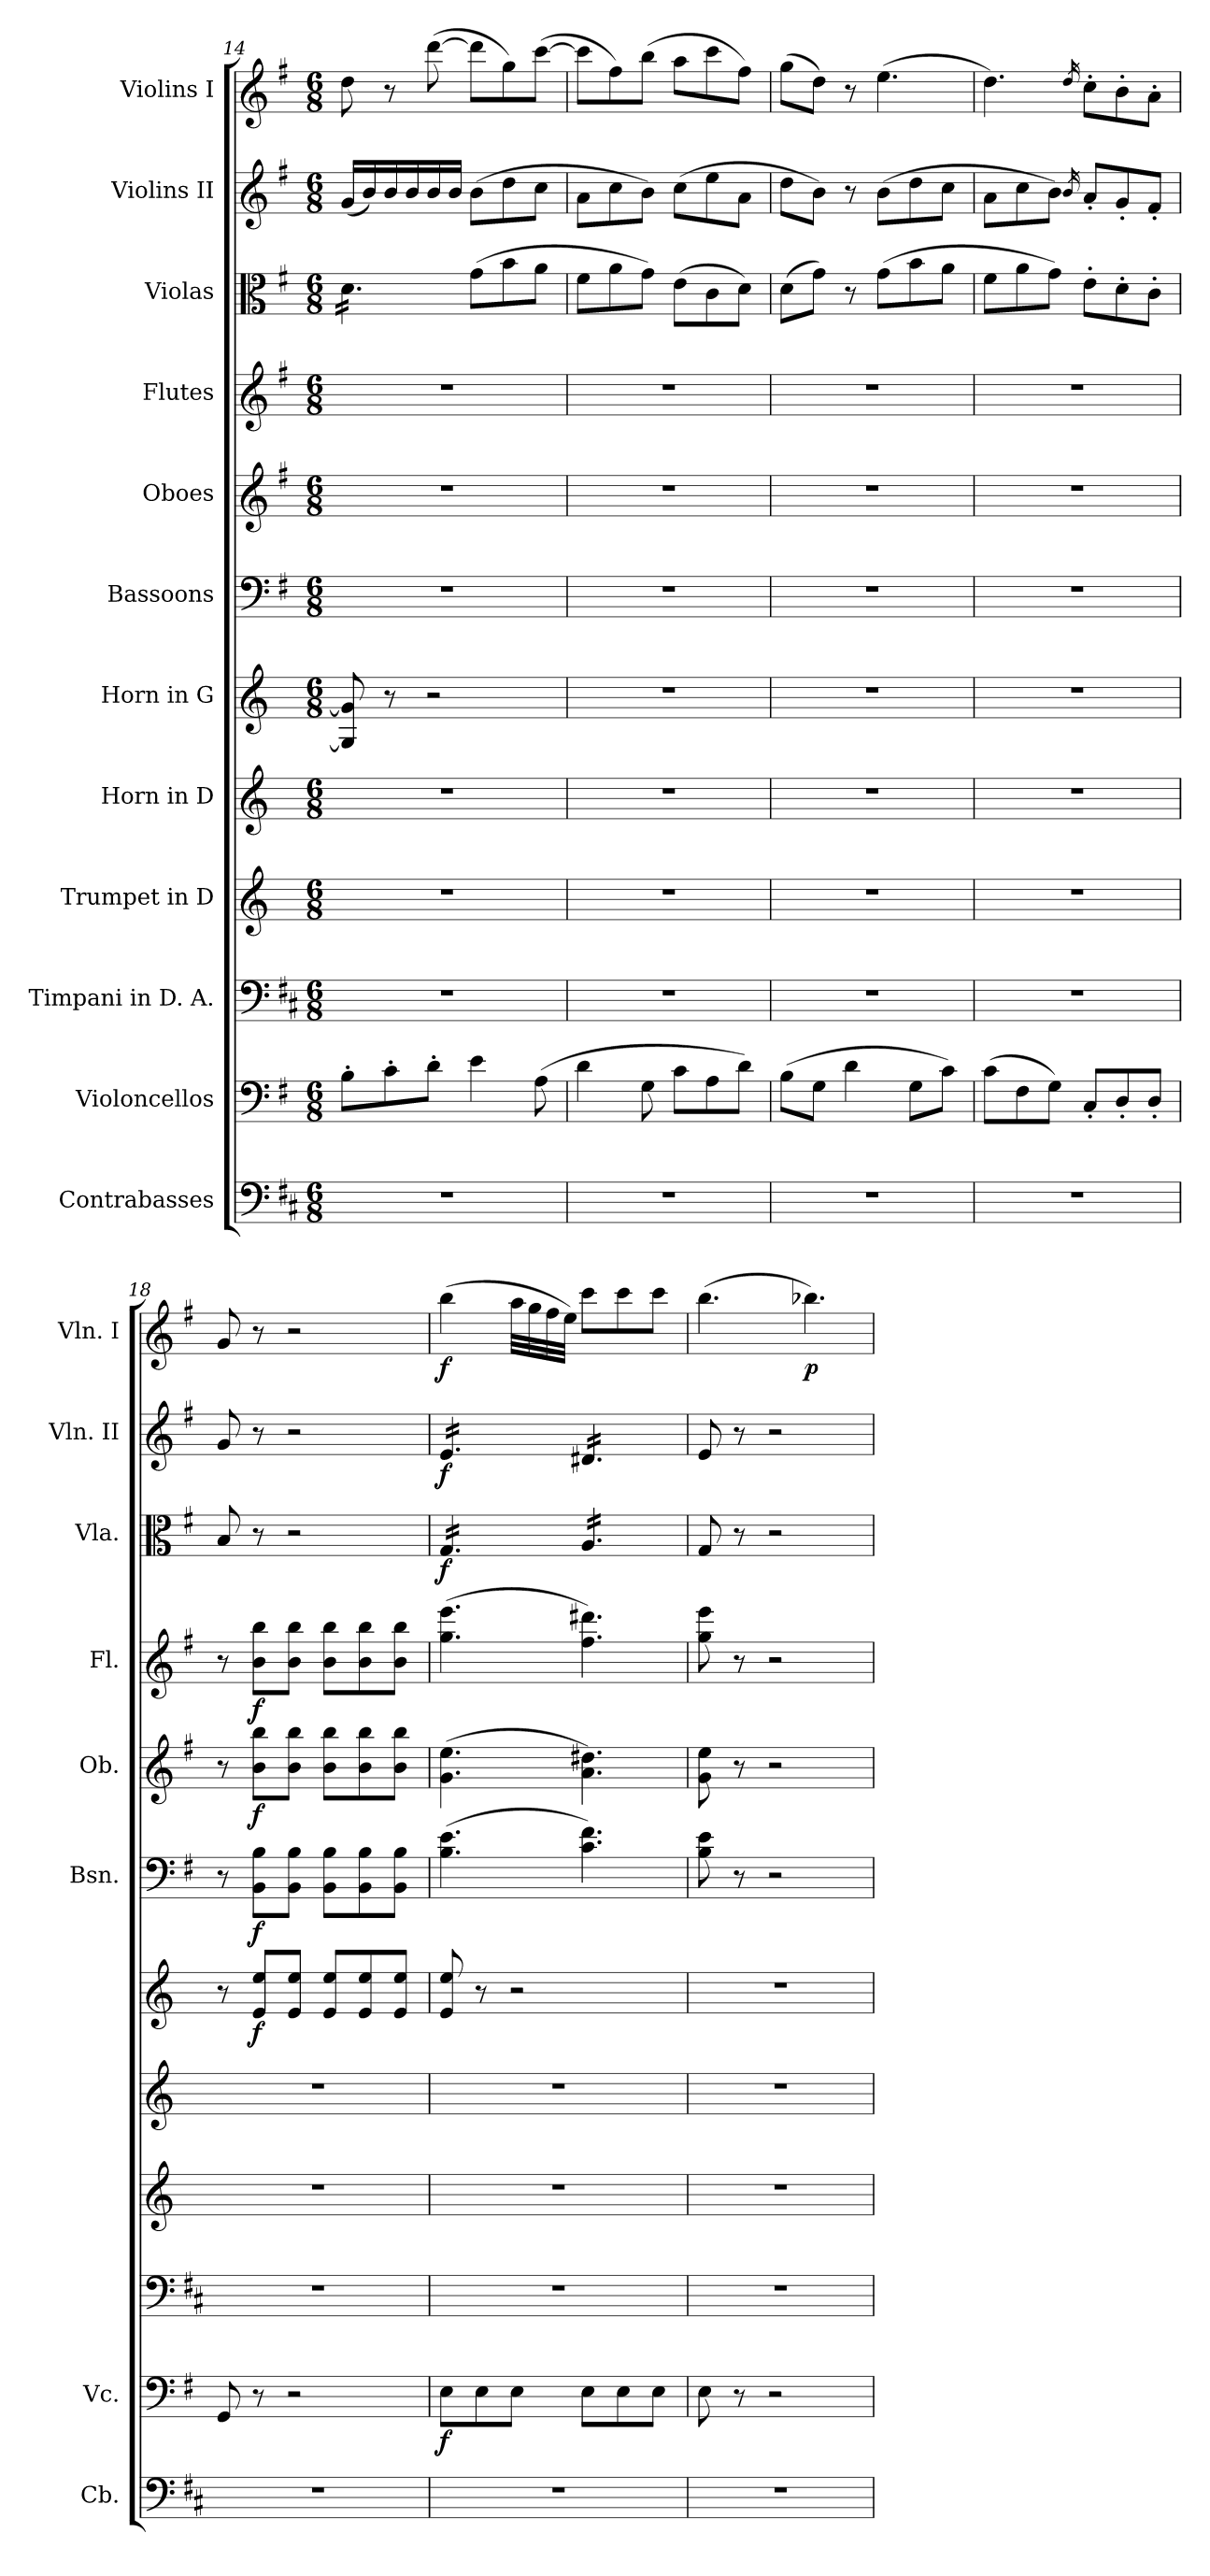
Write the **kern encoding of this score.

**kern	**kern	**dynam	**kern	**kern	**kern	**kern	**dynam	**kern	**dynam	**kern	**dynam	**kern	**dynam	**kern	**dynam	**kern	**dynam	**kern	**dynam
*part12	*part11	*part11	*part10	*part9	*part8	*part7	*part7	*part6	*part6	*part5	*part5	*part4	*part4	*part3	*part3	*part2	*part2	*part1	*part1
*staff12	*staff11	*staff11	*staff10	*staff9	*staff8	*staff7	*staff7	*staff6	*staff6	*staff5	*staff5	*staff4	*staff4	*staff3	*staff3	*staff2	*staff2	*staff1	*staff1
*I"Contrabasses	*I"Violoncellos	*	*I"Timpani in D. A.	*I"Trumpet in D	*I"Horn in D	*I"Horn in G	*	*I"Bassoons	*	*I"Oboes	*	*I"Flutes	*	*I"Violas	*	*I"Violins II	*	*I"Violins I	*
*I'Cb.	*I'Vc.	*	*	*	*	*	*	*I'Bsn.	*	*I'Ob.	*	*I'Fl.	*	*I'Vla.	*	*I'Vln. II	*	*I'Vln. I	*
!!LO:PB:g=z
*clefF4	*clefF4	*	*clefF4	*clefG2	*clefG2	*clefG2	*	*clefF4	*	*clefG2	*	*clefG2	*	*clefC3	*	*clefG2	*	*clefG2	*
*ITrd7c12	*	*	*	*ITrd-1c-2	*ITrd6c10	*ITrd3c5	*	*	*	*	*	*	*	*	*	*	*	*	*
*k[f#c#]	*k[f#]	*	*k[f#c#]	*k[f#c#]	*k[f#c#]	*k[f#]	*	*k[f#]	*	*k[f#]	*	*k[f#]	*	*k[f#]	*	*k[f#]	*	*k[f#]	*
*M6/8	*M6/8	*	*M6/8	*M6/8	*M6/8	*M6/8	*	*M6/8	*	*M6/8	*	*M6/8	*	*M6/8	*	*M6/8	*	*M6/8	*
=14	=14	=14	=14	=14	=14	=14	=14	=14	=14	=14	=14	=14	=14	=14	=14	=14	=14	=14	=14
*	*	*	*	*	*	*	*	*	*	*	*	*	*	*tremolo	*	*	*	*	*
2.r	8B'\L	.	2.r	2.r	2.r	8D/] 8d/]	.	2.r	.	2.r	.	2.r	.	16d\LL	.	(<16g/LL	.	8dd\	.
.	.	.	.	.	.	.	.	.	.	.	.	.	.	16d\	.	16b/)	.	.	.
.	8c'\	.	.	.	.	8r	.	.	.	.	.	.	.	16d\	.	16b/	.	8r	.
.	.	.	.	.	.	.	.	.	.	.	.	.	.	16d\	.	16b/	.	.	.
.	8d'\J	.	.	.	.	2r	.	.	.	.	.	.	.	16d\	.	16b/	.	(>[8ddd\	.
.	.	.	.	.	.	.	.	.	.	.	.	.	.	16d\JJ	.	16b/JJ	.	.	.
*	*	*	*	*	*	*	*	*	*	*	*	*	*	*Xtremolo	*	*	*	*	*
.	4e\	.	.	.	.	.	.	.	.	.	.	.	.	(>8g\L	.	(>8b\L	.	8ddd\L]	.
.	.	.	.	.	.	.	.	.	.	.	.	.	.	8b\	.	8dd\	.	8gg\)	.
.	(>8A\	.	.	.	.	.	.	.	.	.	.	.	.	8a\J	.	8cc\J	.	(>[8ccc\J	.
=15	=15	=15	=15	=15	=15	=15	=15	=15	=15	=15	=15	=15	=15	=15	=15	=15	=15	=15	=15
2.r	4d\	.	2.r	2.r	2.r	2.r	.	2.r	.	2.r	.	2.r	.	8f#\L	.	8a\L	.	8ccc\L]	.
.	.	.	.	.	.	.	.	.	.	.	.	.	.	8a\	.	8cc\	.	8ff#\)	.
.	8G\	.	.	.	.	.	.	.	.	.	.	.	.	8g\J)	.	8b\J)	.	(>8bb\J	.
.	8c\L	.	.	.	.	.	.	.	.	.	.	.	.	(>8e\L	.	(>8cc\L	.	8aa\L	.
.	8A\	.	.	.	.	.	.	.	.	.	.	.	.	8c\	.	8ee\	.	8ccc\	.
.	8d\J)	.	.	.	.	.	.	.	.	.	.	.	.	8d\J)	.	8a\J	.	8ff#\J)	.
=16	=16	=16	=16	=16	=16	=16	=16	=16	=16	=16	=16	=16	=16	=16	=16	=16	=16	=16	=16
2.r	(>8B\L	.	2.r	2.r	2.r	2.r	.	2.r	.	2.r	.	2.r	.	(>8d\L	.	8dd\L	.	(>8gg\L	.
.	8G\J	.	.	.	.	.	.	.	.	.	.	.	.	8g\J)	.	8b\J)	.	8dd\J)	.
.	4d\	.	.	.	.	.	.	.	.	.	.	.	.	8r	.	8r	.	8r	.
.	.	.	.	.	.	.	.	.	.	.	.	.	.	(>8g\L	.	(>8b\L	.	(>4.ee\	.
.	8G\L	.	.	.	.	.	.	.	.	.	.	.	.	8b\	.	8dd\	.	.	.
.	8c\J)	.	.	.	.	.	.	.	.	.	.	.	.	8a\J	.	8cc\J	.	.	.
=17	=17	=17	=17	=17	=17	=17	=17	=17	=17	=17	=17	=17	=17	=17	=17	=17	=17	=17	=17
2.r	(>8c\L	.	2.r	2.r	2.r	2.r	.	2.r	.	2.r	.	2.r	.	8f#\L	.	8a\L	.	4.dd\)	.
.	8F#\	.	.	.	.	.	.	.	.	.	.	.	.	8a\	.	8cc\	.	.	.
.	8G\J)	.	.	.	.	.	.	.	.	.	.	.	.	8g\J)	.	8b\J)	.	.	.
.	.	.	.	.	.	.	.	.	.	.	.	.	.	.	.	16qb/	.	16qdd/	.
.	8C'/L	.	.	.	.	.	.	.	.	.	.	.	.	8e'\L	.	8a'/L	.	8cc'\L	.
.	8D'/	.	.	.	.	.	.	.	.	.	.	.	.	8d'\	.	8g'/	.	8b'\	.
.	8D'/J	.	.	.	.	.	.	.	.	.	.	.	.	8c'\J	.	8f#'/J	.	8a'\J	.
=18	=18	=18	=18	=18	=18	=18	=18	=18	=18	=18	=18	=18	=18	=18	=18	=18	=18	=18	=18
2.r	8GG/	.	2.r	2.r	2.r	8r	.	8r	.	8r	.	8r	.	8B/	.	8g/	.	8g/	.
!	!	!	!	!	!	!	!LO:DY:b	!	!LO:DY:b	!	!LO:DY:b	!	!LO:DY:b	!	!	!	!	!	!
.	8r	.	.	.	.	8B/ 8b/L	f	8BB\ 8B\L	f	8b\ 8bb\L	f	8b\ 8bb\L	f	8r	.	8r	.	8r	.
.	2r	.	.	.	.	8B/ 8b/J	.	8BB\ 8B\J	.	8b\ 8bb\J	.	8b\ 8bb\J	.	2r	.	2r	.	2r	.
.	.	.	.	.	.	8B/ 8b/L	.	8BB\ 8B\L	.	8b\ 8bb\L	.	8b\ 8bb\L	.	.	.	.	.	.	.
.	.	.	.	.	.	8B/ 8b/	.	8BB\ 8B\	.	8b\ 8bb\	.	8b\ 8bb\	.	.	.	.	.	.	.
.	.	.	.	.	.	8B/ 8b/J	.	8BB\ 8B\J	.	8b\ 8bb\J	.	8b\ 8bb\J	.	.	.	.	.	.	.
!!LO:PB:g=z
=19	=19	=19	=19	=19	=19	=19	=19	=19	=19	=19	=19	=19	=19	=19	=19	=19	=19	=19	=19
!	!	!LO:DY:b	!	!	!	!	!	!	!	!	!	!	!	!	!LO:DY:b	!	!LO:DY:b	!	!LO:DY:b
*	*	*	*	*	*	*	*	*	*	*	*	*	*	*tremolo	*	*	*	*	*
*	*	*	*	*	*	*	*	*	*	*	*	*	*	*	*	*tremolo	*	*	*
2.r	8E\L	f	2.r	2.r	2.r	8B/ 8b/	.	(>4.B\ 4.e\	.	(>4.g\ 4.ee\	.	(>4.gg\ 4.eee\	.	16G/LL	f	16e/LL	f	(>4bb\	f
.	.	.	.	.	.	.	.	.	.	.	.	.	.	16G/	.	16e/	.	.	.
.	8E\	.	.	.	.	8r	.	.	.	.	.	.	.	16G/	.	16e/	.	.	.
.	.	.	.	.	.	.	.	.	.	.	.	.	.	16G/	.	16e/	.	.	.
.	8E\J	.	.	.	.	2r	.	.	.	.	.	.	.	16G/	.	16e/	.	32aa\LLL	.
.	.	.	.	.	.	.	.	.	.	.	.	.	.	.	.	.	.	32gg\	.
.	.	.	.	.	.	.	.	.	.	.	.	.	.	16G/JJ	.	16e/JJ	.	32ff#\	.
.	.	.	.	.	.	.	.	.	.	.	.	.	.	.	.	.	.	32ee\JJJ)	.
.	8E\L	.	.	.	.	.	.	4.c\ 4.f#\)	.	4.a\ 4.dd#X\)	.	4.ff#\ 4.ddd#X\)	.	16A/LL	.	16d#X/LL	.	8ccc\L	.
.	.	.	.	.	.	.	.	.	.	.	.	.	.	16A/	.	16d#X/	.	.	.
.	8E\	.	.	.	.	.	.	.	.	.	.	.	.	16A/	.	16d#X/	.	8ccc\	.
.	.	.	.	.	.	.	.	.	.	.	.	.	.	16A/	.	16d#X/	.	.	.
.	8E\J	.	.	.	.	.	.	.	.	.	.	.	.	16A/	.	16d#X/	.	8ccc\J	.
.	.	.	.	.	.	.	.	.	.	.	.	.	.	16A/JJ	.	16d#X/JJ	.	.	.
*	*	*	*	*	*	*	*	*	*	*	*	*	*	*	*	*Xtremolo	*	*	*
*	*	*	*	*	*	*	*	*	*	*	*	*	*	*Xtremolo	*	*	*	*	*
=20	=20	=20	=20	=20	=20	=20	=20	=20	=20	=20	=20	=20	=20	=20	=20	=20	=20	=20	=20
2.r	8E\	.	2.r	2.r	2.r	2.r	.	8B\ 8e\	.	8g\ 8ee\	.	8gg\ 8eee\	.	8G/	.	8e/	.	(>4.bb\	.
.	8r	.	.	.	.	.	.	8r	.	8r	.	8r	.	8r	.	8r	.	.	.
.	2r	.	.	.	.	.	.	2r	.	2r	.	2r	.	2r	.	2r	.	.	.
!	!	!	!	!	!	!	!	!	!	!	!	!	!	!	!	!	!	!	!LO:DY:b
.	.	.	.	.	.	.	.	.	.	.	.	.	.	.	.	.	.	4.bb-X\)	p
=	=	=	=	=	=	=	=	=	=	=	=	=	=	=	=	=	=	=	=
*-	*-	*-	*-	*-	*-	*-	*-	*-	*-	*-	*-	*-	*-	*-	*-	*-	*-	*-	*-
